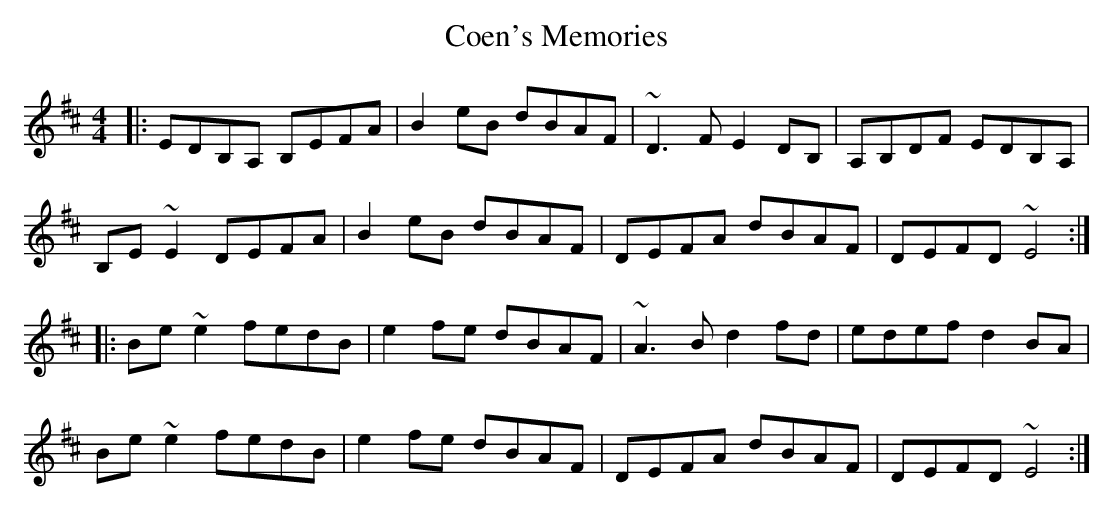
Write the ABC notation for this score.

X:1
T: Coen's Memories
M: 4/4
L: 1/8
K: Edor
|:EDB,A, B,EFA|B2eB dBAF|~D3F E2DB,|A,B,DF EDB,A,|
B,E~E2 DEFA|B2eB dBAF|DEFA dBAF|DEFD ~E4:|
|:Be~e2 fedB|e2fe dBAF|~A3B d2fd|edef d2BA|
Be~e2 fedB|e2fe dBAF|DEFA dBAF|DEFD ~E4:|
